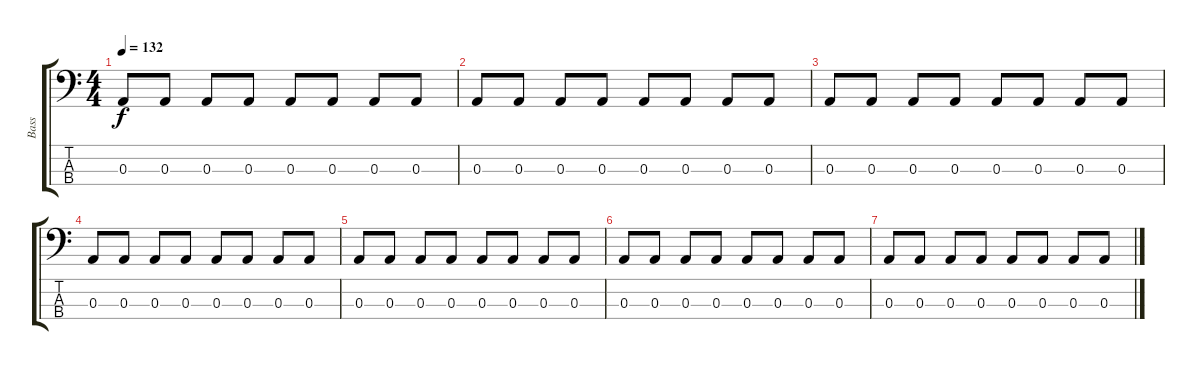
\track ("Bass" "Bass") {instrument electricbasspick}
\staff {score tabs}
\tuning (G2 D2 A1 E1) {hide}
\ts (4 4)
\tempo 132
\clef f4
\ks c
0.3.8{dy f} 0.3.8 0.3.8 0.3.8 0.3.8 0.3.8 0.3.8 0.3.8 |
0.3.8 0.3.8 0.3.8 0.3.8 0.3.8 0.3.8 0.3.8 0.3.8 |
0.3.8 0.3.8 0.3.8 0.3.8 0.3.8 0.3.8 0.3.8 0.3.8 |
0.3.8 0.3.8 0.3.8 0.3.8 0.3.8 0.3.8 0.3.8 0.3.8 |
0.3.8 0.3.8 0.3.8 0.3.8 0.3.8 0.3.8 0.3.8 0.3.8 |
0.3.8 0.3.8 0.3.8 0.3.8 0.3.8 0.3.8 0.3.8 0.3.8 |
0.3.8 0.3.8 0.3.8 0.3.8 0.3.8 0.3.8 0.3.8 0.3.8
